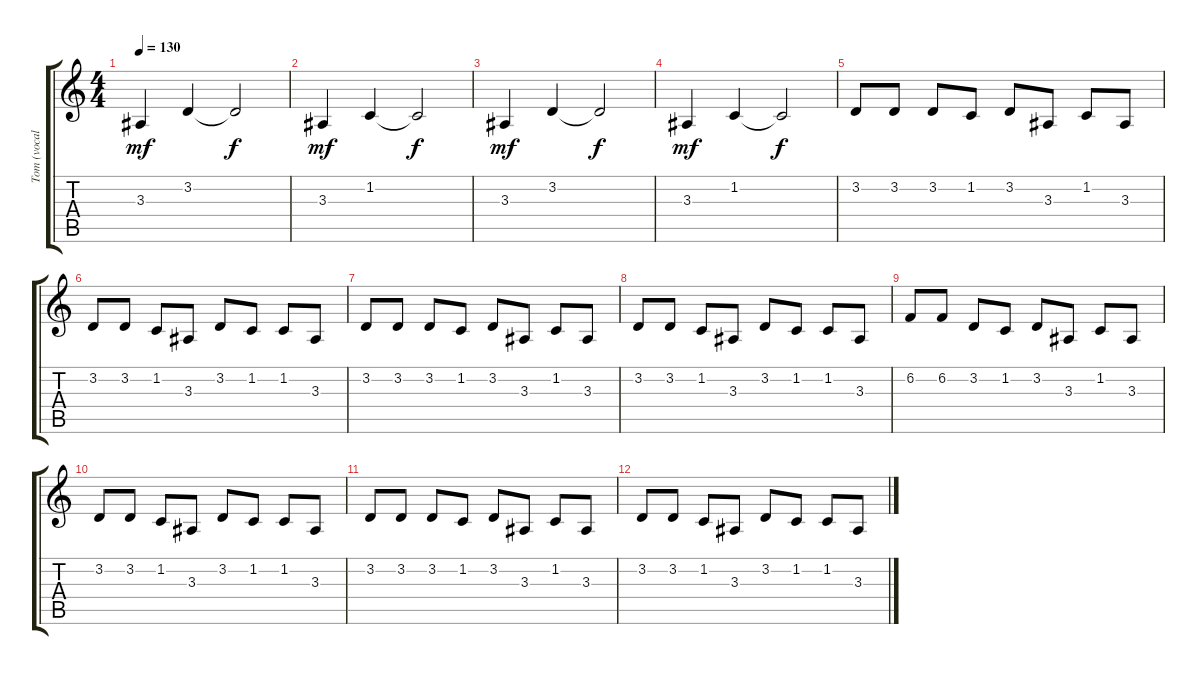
\track ("Tom (vocals)" "Tom (vocal") {instrument tenorsax}
\staff {score tabs}
\tuning (E4 B3 G3 D3 A2 E2) {hide}
\ts (4 4)
\tempo 130
\clef g2
\ks c
3.3.4{dy mf} 3.2.4 3.2{t}.2{dy f} |
3.3.4{dy mf} 1.2.4 1.2{t}.2{dy f} |
3.3.4{dy mf} 3.2.4 3.2{t}.2{dy f} |
3.3.4{dy mf} 1.2.4 1.2{t}.2{dy f} |
3.2.8 3.2.8 3.2.8 1.2.8 3.2.8 3.3.8 1.2.8 3.3.8 |
3.2.8 3.2.8 1.2.8 3.3.8 3.2.8 1.2.8 1.2.8 3.3.8 |
3.2.8 3.2.8 3.2.8 1.2.8 3.2.8 3.3.8 1.2.8 3.3.8 |
3.2.8 3.2.8 1.2.8 3.3.8 3.2.8 1.2.8 1.2.8 3.3.8 |
6.2.8 6.2.8 3.2.8 1.2.8 3.2.8 3.3.8 1.2.8 3.3.8 |
3.2.8 3.2.8 1.2.8 3.3.8 3.2.8 1.2.8 1.2.8 3.3.8 |
3.2.8 3.2.8 3.2.8 1.2.8 3.2.8 3.3.8 1.2.8 3.3.8 |
3.2.8 3.2.8 1.2.8 3.3.8 3.2.8 1.2.8 1.2.8 3.3.8
